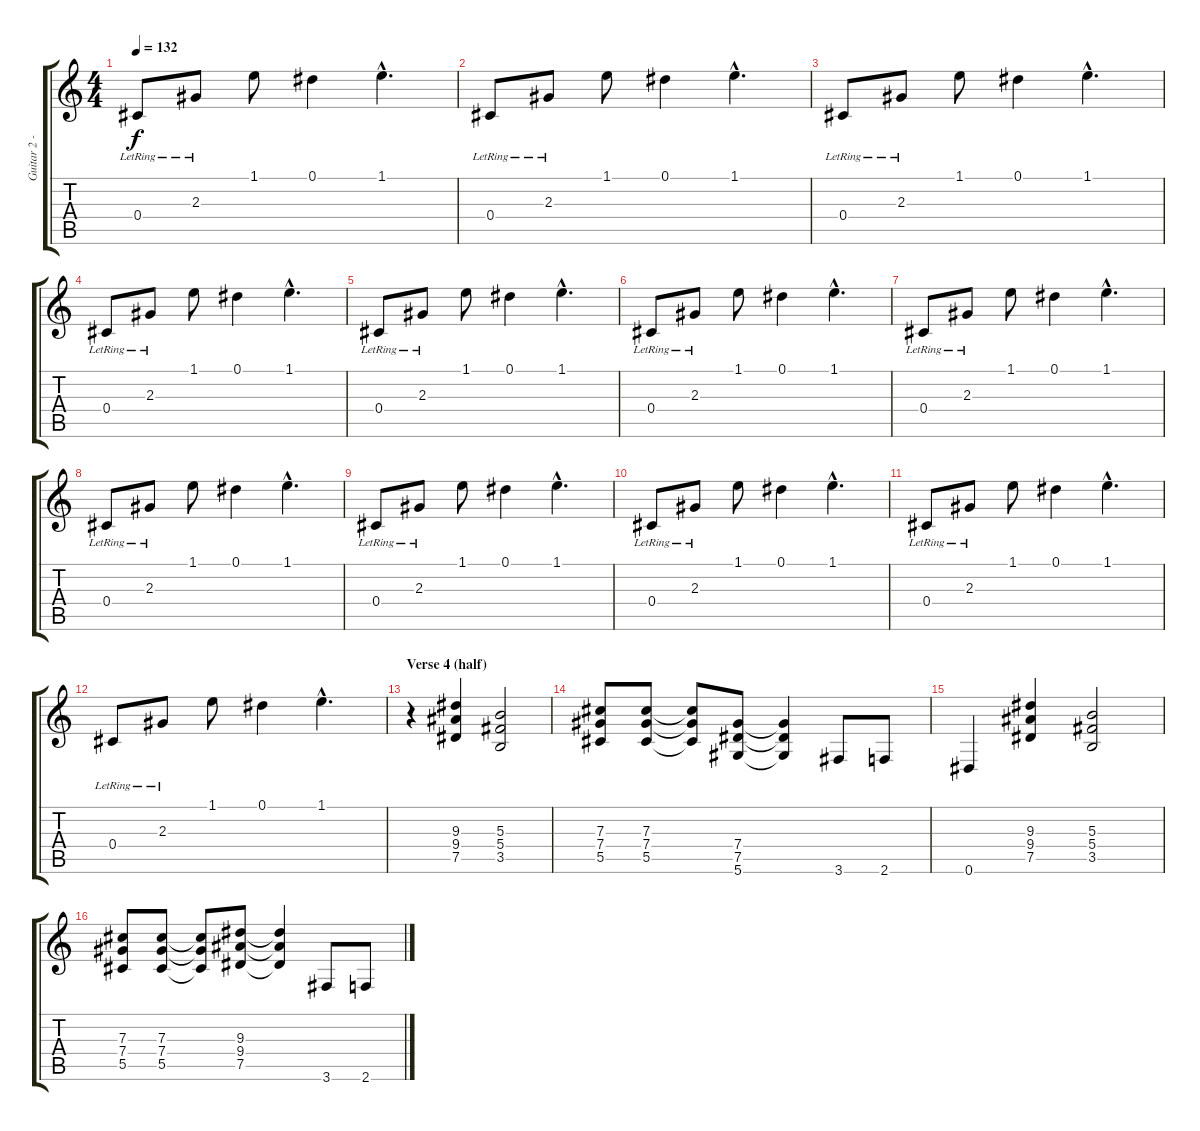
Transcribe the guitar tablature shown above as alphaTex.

\track ("Guitar 2 - Graham Oliver" "Guitar 2 -") {instrument distortionguitar}
\staff {score tabs}
\tuning (Eb4 Bb3 Gb3 Db3 Ab2 Eb2) {hide}
\ts (4 4)
\tempo 132
\clef g2
\ks c
0.4{lr}.8{dy f} 2.3{lr}.8 1.1.8 0.1.4 1.1{hac}.4{d} |
0.4{lr}.8 2.3{lr}.8 1.1.8 0.1.4 1.1{hac}.4{d} |
0.4{lr}.8 2.3{lr}.8 1.1.8 0.1.4 1.1{hac}.4{d} |
0.4{lr}.8 2.3{lr}.8 1.1.8 0.1.4 1.1{hac}.4{d} |
0.4{lr}.8 2.3{lr}.8 1.1.8 0.1.4 1.1{hac}.4{d} |
0.4{lr}.8 2.3{lr}.8 1.1.8 0.1.4 1.1{hac}.4{d} |
0.4{lr}.8 2.3{lr}.8 1.1.8 0.1.4 1.1{hac}.4{d} |
0.4{lr}.8 2.3{lr}.8 1.1.8 0.1.4 1.1{hac}.4{d} |
0.4{lr}.8 2.3{lr}.8 1.1.8 0.1.4 1.1{hac}.4{d} |
0.4{lr}.8 2.3{lr}.8 1.1.8 0.1.4 1.1{hac}.4{d} |
0.4{lr}.8 2.3{lr}.8 1.1.8 0.1.4 1.1{hac}.4{d} |
0.4{lr}.8 2.3{lr}.8 1.1.8 0.1.4 1.1{hac}.4{d} |
\section ("" "Verse 4 (half)")
r.4 (9.3 9.4 7.5).4 (5.3 5.4 3.5).2 |
(7.3 7.4 5.5).8 (7.3 7.4 5.5).8 (7.3{t} 7.4{t} 5.5{t}).8 (7.4 7.5 5.6).8 (7.4{t} 7.5{t} 5.6{t}).4 3.6.8 2.6.8 |
0.6.4 (9.3 9.4 7.5).4 (5.3 5.4 3.5).2 |
(7.3 7.4 5.5).8 (7.3 7.4 5.5).8 (7.3{t} 7.4{t} 5.5{t}).8 (9.3 9.4 7.5).8 (9.3{t} 9.4{t} 7.5{t}).4 3.6.8 2.6.8
